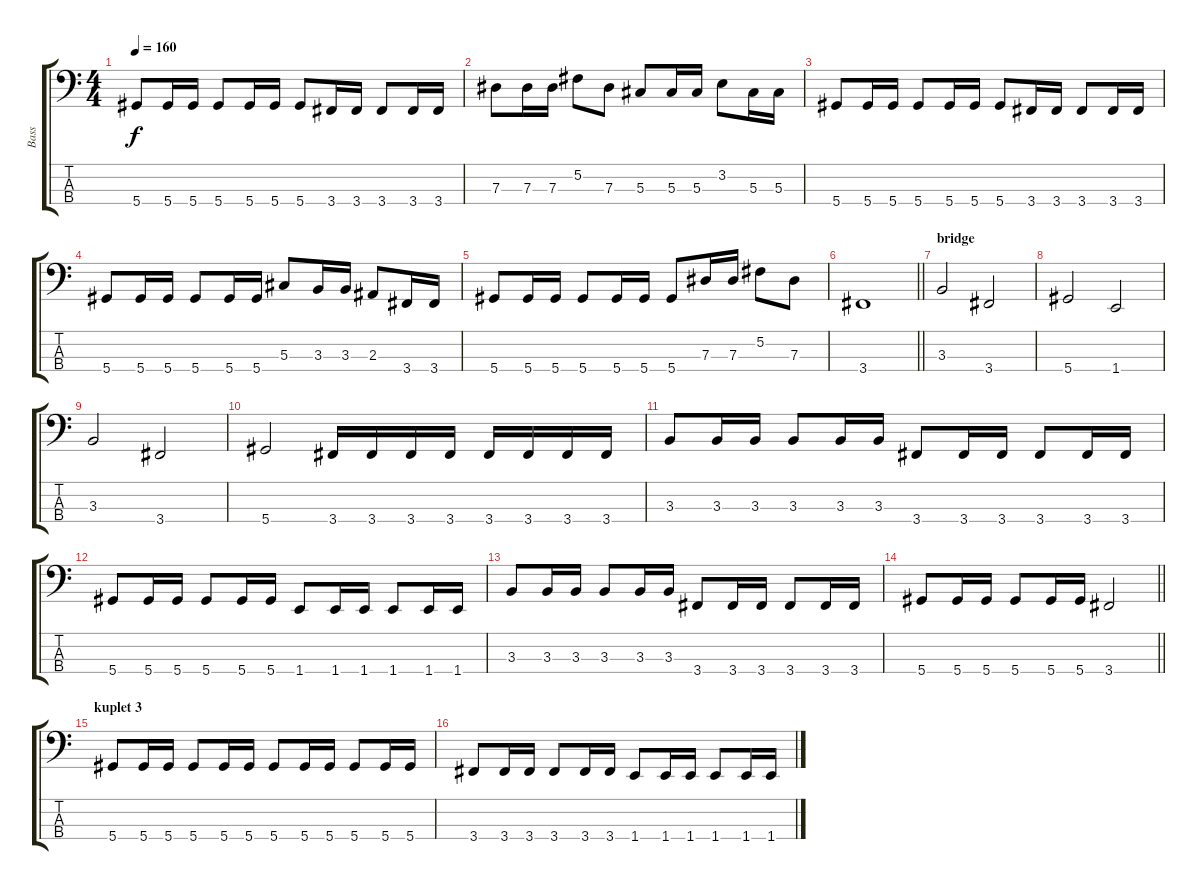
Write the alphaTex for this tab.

\track ("Bass" "Bass") {instrument electricbassfinger}
\staff {score tabs}
\tuning (Gb2 Db2 Ab1 Eb1) {hide}
\ts (4 4)
\tempo 160
\clef f4
\ks c
5.4.8{dy f} 5.4.16 5.4.16 5.4.8 5.4.16 5.4.16 5.4.8 3.4.16 3.4.16 3.4.8 3.4.16 3.4.16 |
7.3.8 7.3.16 7.3.16 5.2.8 7.3.8 5.3.8 5.3.16 5.3.16 3.2.8 5.3.16 5.3.16 |
5.4.8 5.4.16 5.4.16 5.4.8 5.4.16 5.4.16 5.4.8 3.4.16 3.4.16 3.4.8 3.4.16 3.4.16 |
5.4.8 5.4.16 5.4.16 5.4.8 5.4.16 5.4.16 5.3.8 3.3.16 3.3.16 2.3.8 3.4.16 3.4.16 |
5.4.8 5.4.16 5.4.16 5.4.8 5.4.16 5.4.16 5.4.8 7.3.16 7.3.16 5.2.8 7.3.8 |
\barLineRight lightlight
3.4.1 |
\section ("" "bridge")
3.3.2 3.4.2 |
5.4.2 1.4.2 |
3.3.2 3.4.2 |
5.4.2 3.4.16 3.4.16 3.4.16 3.4.16 3.4.16 3.4.16 3.4.16 3.4.16 |
3.3.8 3.3.16 3.3.16 3.3.8 3.3.16 3.3.16 3.4.8 3.4.16 3.4.16 3.4.8 3.4.16 3.4.16 |
5.4.8 5.4.16 5.4.16 5.4.8 5.4.16 5.4.16 1.4.8 1.4.16 1.4.16 1.4.8 1.4.16 1.4.16 |
3.3.8 3.3.16 3.3.16 3.3.8 3.3.16 3.3.16 3.4.8 3.4.16 3.4.16 3.4.8 3.4.16 3.4.16 |
\barLineRight lightlight
5.4.8 5.4.16 5.4.16 5.4.8 5.4.16 5.4.16 3.4.2 |
\section ("" "kuplet 3")
5.4.8 5.4.16 5.4.16 5.4.8 5.4.16 5.4.16 5.4.8 5.4.16 5.4.16 5.4.8 5.4.16 5.4.16 |
3.4.8 3.4.16 3.4.16 3.4.8 3.4.16 3.4.16 1.4.8 1.4.16 1.4.16 1.4.8 1.4.16 1.4.16
